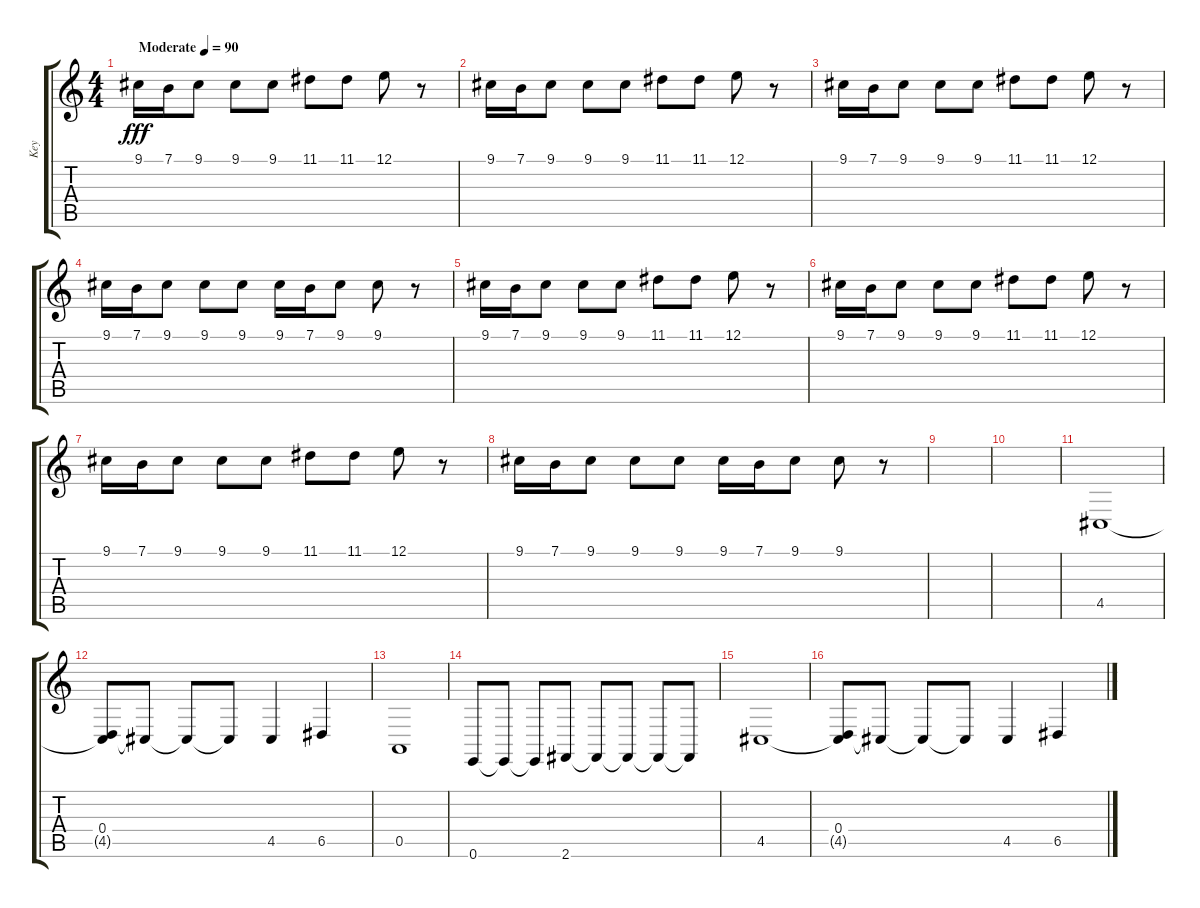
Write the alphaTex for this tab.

\track ("Key" "Key") {instrument stringensemble1}
\staff {score tabs}
\tuning (E4 B3 G3 D3 A2 E2) {hide}
\ts (4 4)
\tempo (90 "Moderate")
\clef g2
\ks c
9.1.16{dy fff instrument stringensemble1} 7.1.16 9.1.8 9.1.8 9.1.8 11.1.8 11.1.8 12.1.8 r.8 |
9.1.16 7.1.16 9.1.8 9.1.8 9.1.8 11.1.8 11.1.8 12.1.8 r.8 |
9.1.16 7.1.16 9.1.8 9.1.8 9.1.8 11.1.8 11.1.8 12.1.8 r.8 |
9.1.16 7.1.16 9.1.8 9.1.8 9.1.8 9.1.16 7.1.16 9.1.8 9.1.8 r.8 |
9.1.16 7.1.16 9.1.8 9.1.8 9.1.8 11.1.8 11.1.8 12.1.8 r.8 |
9.1.16 7.1.16 9.1.8 9.1.8 9.1.8 11.1.8 11.1.8 12.1.8 r.8 |
9.1.16 7.1.16 9.1.8 9.1.8 9.1.8 11.1.8 11.1.8 12.1.8 r.8 |
9.1.16 7.1.16 9.1.8 9.1.8 9.1.8 9.1.16 7.1.16 9.1.8 9.1.8 r.8 |
|
|
4.5.1{volume 10} |
(0.4 4.5{t}).8 4.5{t}.8 4.5{t}.8 4.5{t}.8 4.5.4 6.5.4 |
0.5.1 |
0.6.8 0.6{t}.8 0.6{t}.8 2.6.8 2.6{t}.8 2.6{t}.8 2.6{t}.8 2.6{t}.8 |
4.5.1 |
(0.4 4.5{t}).8 4.5{t}.8 4.5{t}.8 4.5{t}.8 4.5.4 6.5.4
